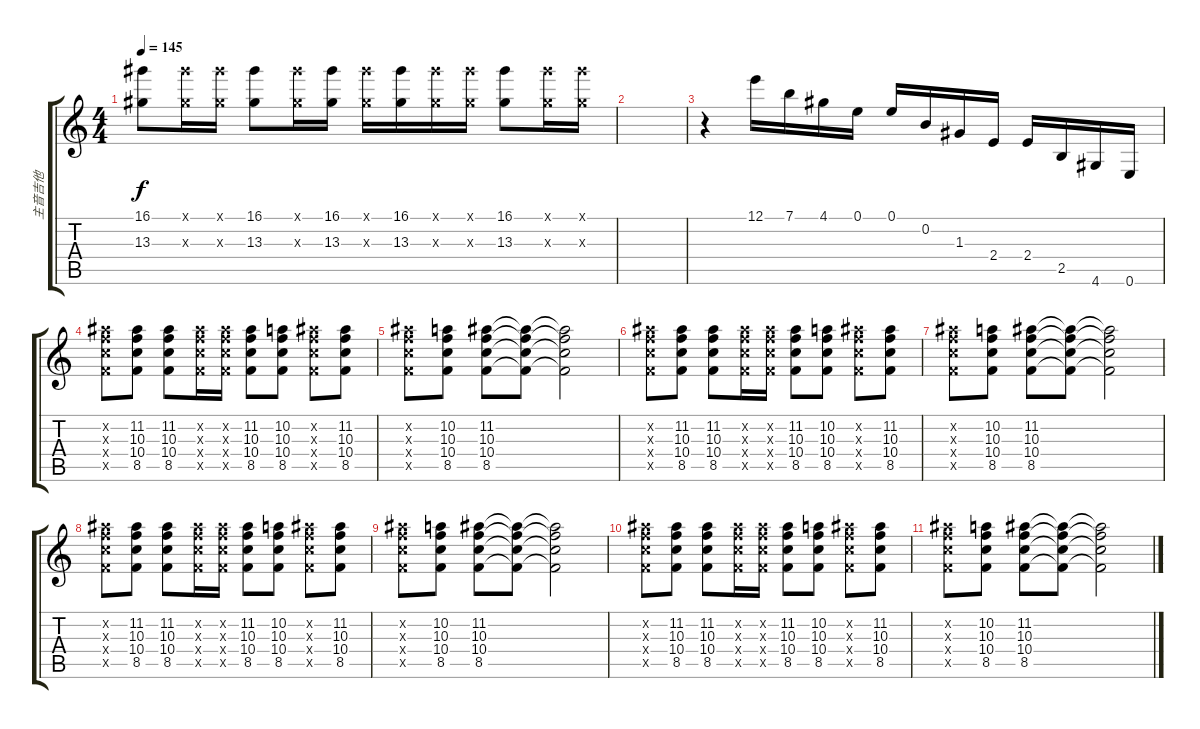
\track ("主音吉他" "主音吉他") {instrument overdrivenguitar}
\staff {score tabs}
\tuning (E4 B3 G3 D3 A2 E2) {hide}
\ts (4 4)
\tempo 145
\clef g2
\ks c
(16.1 13.3).8{dy f} (16.1{x} 13.3{x}).16 (16.1{x} 13.3{x}).16 (16.1 13.3).8 (16.1{x} 13.3{x}).16 (16.1 13.3).16 (16.1{x} 13.3{x}).16 (16.1 13.3).16 (16.1{x} 13.3{x}).16 (16.1{x} 13.3{x}).16 (16.1 13.3).8 (16.1{x} 13.3{x}).16 (16.1{x} 13.3{x}).16 |
|
r.4 12.1.16 7.1.16 4.1.16 0.1.16 0.1.16 0.2.16 1.3.16 2.4.16 2.4.16 2.5.16 4.6.16 0.6.16 |
(11.2{x} 10.3{x} 10.4{x} 8.5{x}).8 (11.2 10.3 10.4 8.5).8 (11.2 10.3 10.4 8.5).8 (11.2{x} 10.3{x} 10.4{x} 8.5{x}).16 (11.2{x} 10.3{x} 10.4{x} 8.5{x}).16 (11.2 10.3 10.4 8.5).8 (10.2 10.3 10.4 8.5).8 (11.2{x} 10.3{x} 10.4{x} 8.5{x}).8 (11.2 10.3 10.4 8.5).8 |
(11.2{x} 10.3{x} 10.4{x} 8.5{x}).8 (10.2 10.3 10.4 8.5).8 (11.2 10.3 10.4 8.5).8 (11.2{t} 10.3{t} 10.4{t} 8.5{t}).8 (11.2{t} 10.3{t} 10.4{t} 8.5{t}).2 |
(11.2{x} 10.3{x} 10.4{x} 8.5{x}).8 (11.2 10.3 10.4 8.5).8 (11.2 10.3 10.4 8.5).8 (11.2{x} 10.3{x} 10.4{x} 8.5{x}).16 (11.2{x} 10.3{x} 10.4{x} 8.5{x}).16 (11.2 10.3 10.4 8.5).8 (10.2 10.3 10.4 8.5).8 (11.2{x} 10.3{x} 10.4{x} 8.5{x}).8 (11.2 10.3 10.4 8.5).8 |
(11.2{x} 10.3{x} 10.4{x} 8.5{x}).8 (10.2 10.3 10.4 8.5).8 (11.2 10.3 10.4 8.5).8 (11.2{t} 10.3{t} 10.4{t} 8.5{t}).8 (11.2{t} 10.3{t} 10.4{t} 8.5{t}).2 |
(11.2{x} 10.3{x} 10.4{x} 8.5{x}).8 (11.2 10.3 10.4 8.5).8 (11.2 10.3 10.4 8.5).8 (11.2{x} 10.3{x} 10.4{x} 8.5{x}).16 (11.2{x} 10.3{x} 10.4{x} 8.5{x}).16 (11.2 10.3 10.4 8.5).8 (10.2 10.3 10.4 8.5).8 (11.2{x} 10.3{x} 10.4{x} 8.5{x}).8 (11.2 10.3 10.4 8.5).8 |
(11.2{x} 10.3{x} 10.4{x} 8.5{x}).8 (10.2 10.3 10.4 8.5).8 (11.2 10.3 10.4 8.5).8 (11.2{t} 10.3{t} 10.4{t} 8.5{t}).8 (11.2{t} 10.3{t} 10.4{t} 8.5{t}).2 |
(11.2{x} 10.3{x} 10.4{x} 8.5{x}).8 (11.2 10.3 10.4 8.5).8 (11.2 10.3 10.4 8.5).8 (11.2{x} 10.3{x} 10.4{x} 8.5{x}).16 (11.2{x} 10.3{x} 10.4{x} 8.5{x}).16 (11.2 10.3 10.4 8.5).8 (10.2 10.3 10.4 8.5).8 (11.2{x} 10.3{x} 10.4{x} 8.5{x}).8 (11.2 10.3 10.4 8.5).8 |
(11.2{x} 10.3{x} 10.4{x} 8.5{x}).8 (10.2 10.3 10.4 8.5).8 (11.2 10.3 10.4 8.5).8 (11.2{t} 10.3{t} 10.4{t} 8.5{t}).8 (11.2{t} 10.3{t} 10.4{t} 8.5{t}).2
